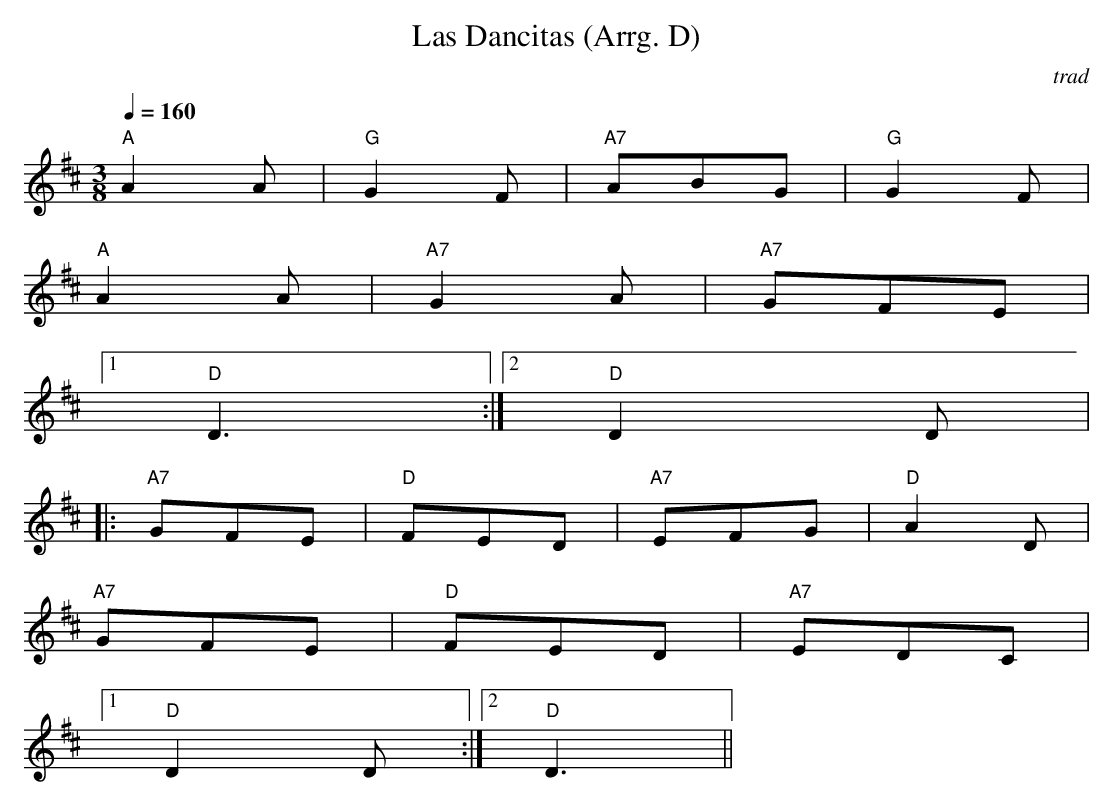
X:1
T:Las Dancitas (Arrg. D)
C:trad
M:3/8
L:1/8
Q:1/4=160
K:D
"A"A2 A|"G"G2 F|"A7"ABG|"G"G2 F|
"A"A2 A|"A7"G2 A|"A7"GFE|
[1 "D"D3:|[2 "D"D2 D|
|: "A7"GFE|"D"FED|"A7"EFG|"D"A2 D|
"A7"GFE|"D"FED|"A7"EDC|
[1 "D"D2 D:|[2 "D"D3||
